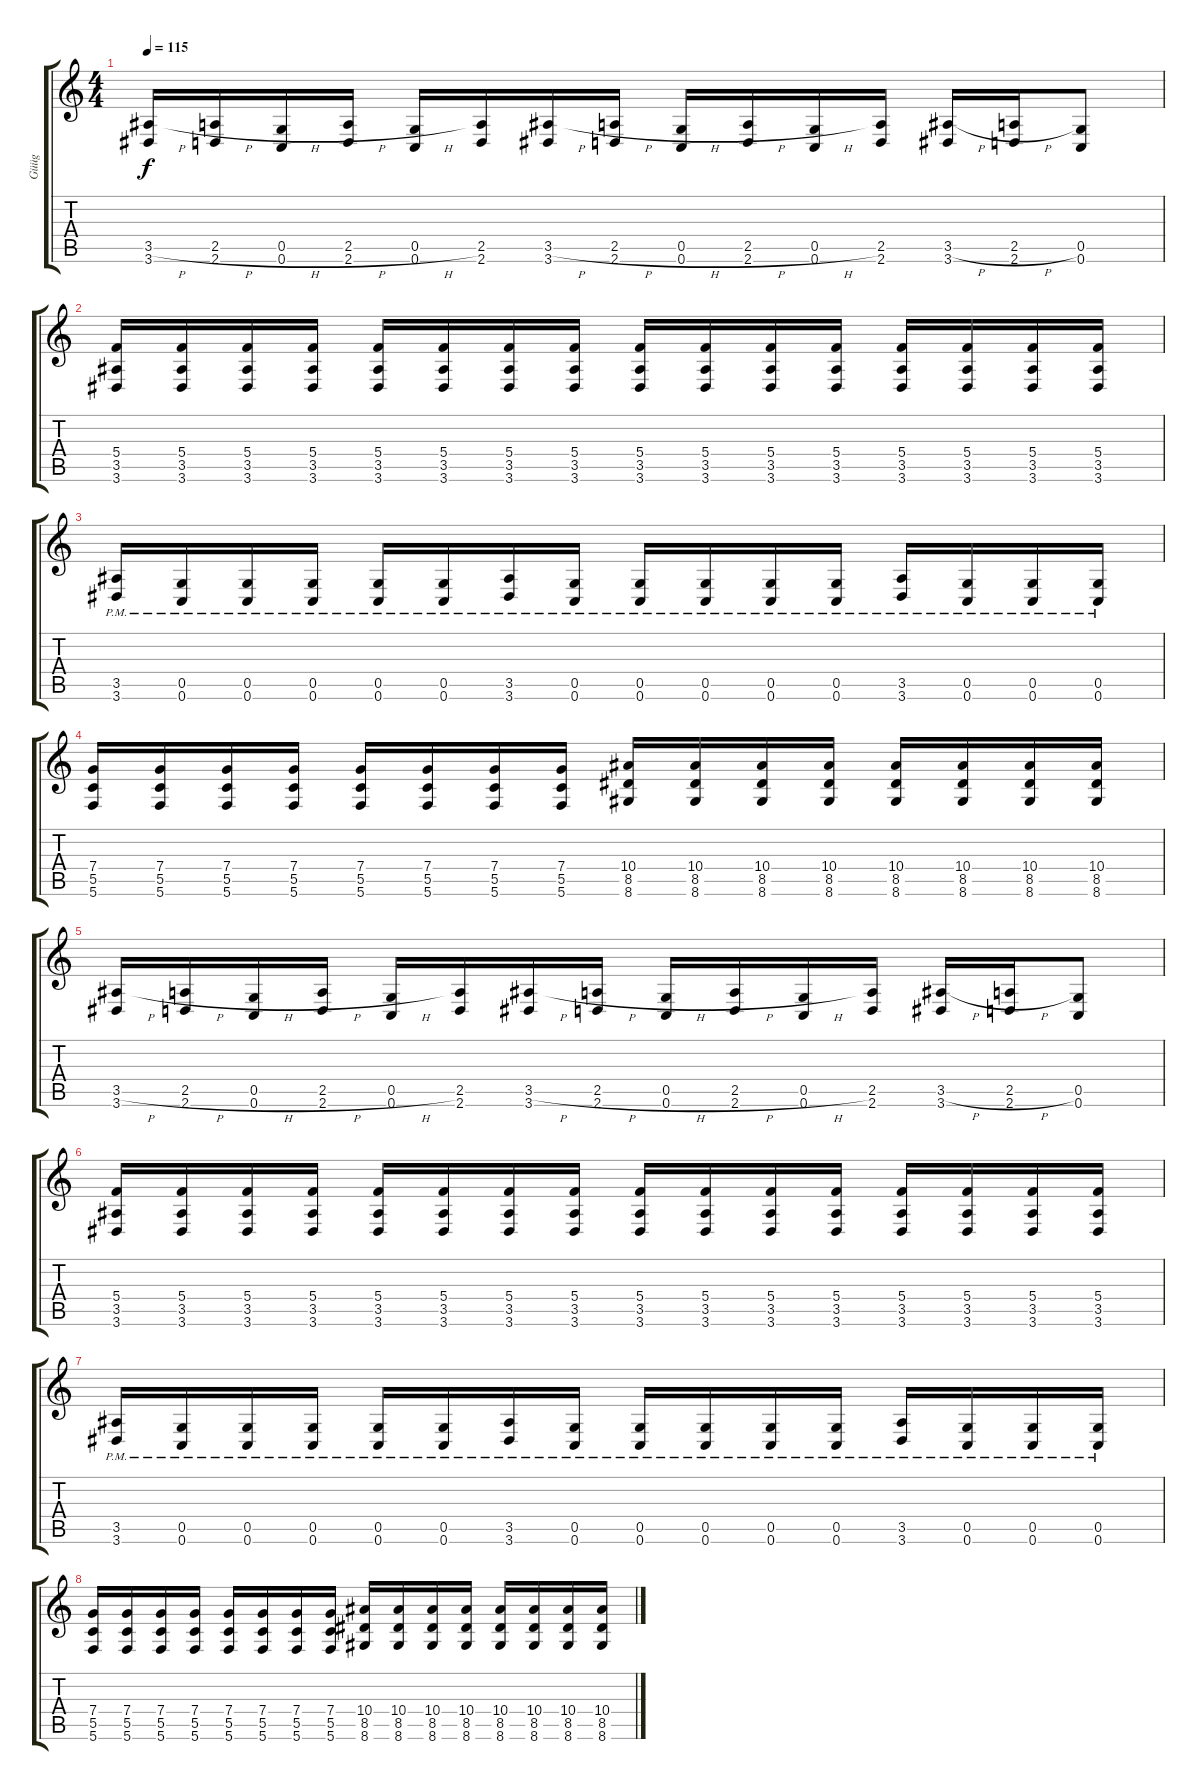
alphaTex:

\track ("Güüg" "Güüg") {instrument distortionguitar}
\staff {score tabs}
\tuning (D4 A3 F3 C3 G2 C2) {hide}
\ts (4 4)
\tempo 115
\clef g2
\ks c
(3.5{h} 3.6).16{dy f} (2.5{h} 2.6).16 (0.5{h} 0.6).16 (2.5{h} 2.6).16 (0.5{h} 0.6).16 (2.5 2.6).16 (3.5{h} 3.6).16 (2.5{h} 2.6).16 (0.5{h} 0.6).16 (2.5{h} 2.6).16 (0.5{h} 0.6).16 (2.5 2.6).16 (3.5{h} 3.6).16 (2.5{h} 2.6).16 (0.5 0.6).8 |
(5.4 3.5 3.6).16 (5.4 3.5 3.6).16 (5.4 3.5 3.6).16 (5.4 3.5 3.6).16 (5.4 3.5 3.6).16 (5.4 3.5 3.6).16 (5.4 3.5 3.6).16 (5.4 3.5 3.6).16 (5.4 3.5 3.6).16 (5.4 3.5 3.6).16 (5.4 3.5 3.6).16 (5.4 3.5 3.6).16 (5.4 3.5 3.6).16 (5.4 3.5 3.6).16 (5.4 3.5 3.6).16 (5.4 3.5 3.6).16 |
(3.5{pm} 3.6{pm}).16 (0.5{pm} 0.6{pm}).16 (0.5{pm} 0.6{pm}).16 (0.5{pm} 0.6{pm}).16 (0.5{pm} 0.6{pm}).16 (0.5{pm} 0.6{pm}).16 (3.5{pm} 3.6{pm}).16 (0.5{pm} 0.6{pm}).16 (0.5{pm} 0.6{pm}).16 (0.5{pm} 0.6{pm}).16 (0.5{pm} 0.6{pm}).16 (0.5{pm} 0.6{pm}).16 (3.5{pm} 3.6{pm}).16 (0.5{pm} 0.6{pm}).16 (0.5{pm} 0.6{pm}).16 (0.5{pm} 0.6{pm}).16 |
(7.4 5.5 5.6).16 (7.4 5.5 5.6).16 (7.4 5.5 5.6).16 (7.4 5.5 5.6).16 (7.4 5.5 5.6).16 (7.4 5.5 5.6).16 (7.4 5.5 5.6).16 (7.4 5.5 5.6).16 (10.4 8.5 8.6).16 (10.4 8.5 8.6).16 (10.4 8.5 8.6).16 (10.4 8.5 8.6).16 (10.4 8.5 8.6).16 (10.4 8.5 8.6).16 (10.4 8.5 8.6).16 (10.4 8.5 8.6).16 |
(3.5{h} 3.6).16 (2.5{h} 2.6).16 (0.5{h} 0.6).16 (2.5{h} 2.6).16 (0.5{h} 0.6).16 (2.5 2.6).16 (3.5{h} 3.6).16 (2.5{h} 2.6).16 (0.5{h} 0.6).16 (2.5{h} 2.6).16 (0.5{h} 0.6).16 (2.5 2.6).16 (3.5{h} 3.6).16 (2.5{h} 2.6).16 (0.5 0.6).8 |
(5.4 3.5 3.6).16 (5.4 3.5 3.6).16 (5.4 3.5 3.6).16 (5.4 3.5 3.6).16 (5.4 3.5 3.6).16 (5.4 3.5 3.6).16 (5.4 3.5 3.6).16 (5.4 3.5 3.6).16 (5.4 3.5 3.6).16 (5.4 3.5 3.6).16 (5.4 3.5 3.6).16 (5.4 3.5 3.6).16 (5.4 3.5 3.6).16 (5.4 3.5 3.6).16 (5.4 3.5 3.6).16 (5.4 3.5 3.6).16 |
(3.5{pm} 3.6{pm}).16 (0.5{pm} 0.6{pm}).16 (0.5{pm} 0.6{pm}).16 (0.5{pm} 0.6{pm}).16 (0.5{pm} 0.6{pm}).16 (0.5{pm} 0.6{pm}).16 (3.5{pm} 3.6{pm}).16 (0.5{pm} 0.6{pm}).16 (0.5{pm} 0.6{pm}).16 (0.5{pm} 0.6{pm}).16 (0.5{pm} 0.6{pm}).16 (0.5{pm} 0.6{pm}).16 (3.5{pm} 3.6{pm}).16 (0.5{pm} 0.6{pm}).16 (0.5{pm} 0.6{pm}).16 (0.5{pm} 0.6{pm}).16 |
(7.4 5.5 5.6).16 (7.4 5.5 5.6).16 (7.4 5.5 5.6).16 (7.4 5.5 5.6).16 (7.4 5.5 5.6).16 (7.4 5.5 5.6).16 (7.4 5.5 5.6).16 (7.4 5.5 5.6).16 (10.4 8.5 8.6).16 (10.4 8.5 8.6).16 (10.4 8.5 8.6).16 (10.4 8.5 8.6).16 (10.4 8.5 8.6).16 (10.4 8.5 8.6).16 (10.4 8.5 8.6).16 (10.4 8.5 8.6).16
